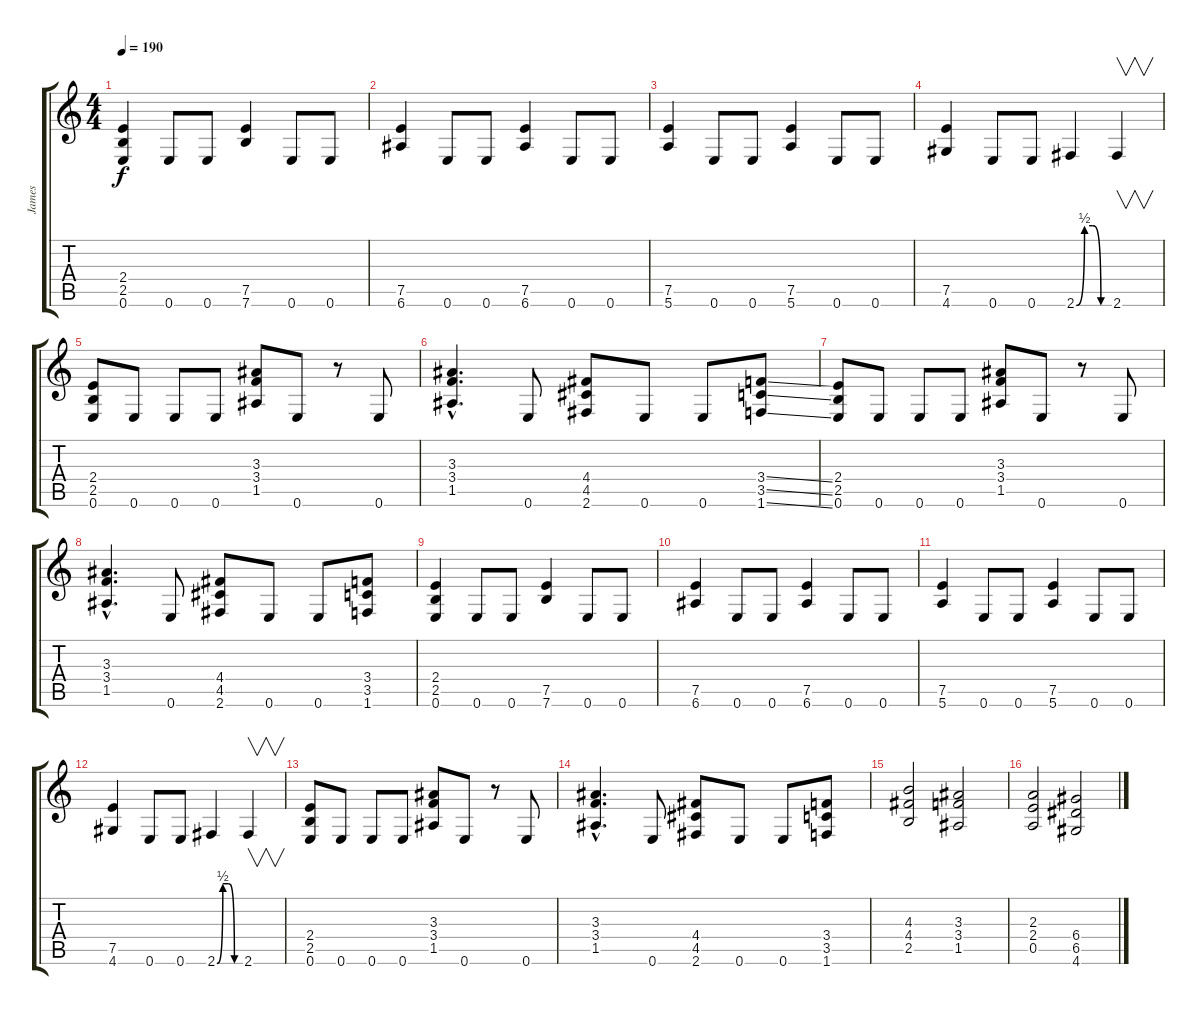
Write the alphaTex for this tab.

\track ("James" "James") {instrument distortionguitar}
\staff {score tabs}
\tuning (E4 B3 G3 D3 A2 E2) {hide}
\ts (4 4)
\tempo 190
\clef g2
\ks c
(2.4 2.5 0.6).4{dy f} 0.6.8 0.6.8 (7.5 7.6).4 0.6.8 0.6.8 |
(7.5 6.6).4 0.6.8 0.6.8 (7.5 6.6).4 0.6.8 0.6.8 |
(7.5 5.6).4 0.6.8 0.6.8 (7.5 5.6).4 0.6.8 0.6.8 |
(7.5 4.6).4 0.6.8 0.6.8 2.6{be (custom 0 0 15 2 30 2 45 0 60 0)}.4 2.6.4{v} |
(2.4 2.5 0.6).8 0.6.8 0.6.8 0.6.8 (3.3 3.4 1.5).8 0.6.8 r.8 0.6.8 |
(3.3{hac} 3.4{hac} 1.5{hac}).4{d} 0.6.8 (4.4 4.5 2.6).8 0.6.8 0.6.8 (3.4{ss} 3.5{ss} 1.6{ss}).8 |
(2.4 2.5 0.6).8 0.6.8 0.6.8 0.6.8 (3.3 3.4 1.5).8 0.6.8 r.8 0.6.8 |
(3.3{hac} 3.4{hac} 1.5{hac}).4{d} 0.6.8 (4.4 4.5 2.6).8 0.6.8 0.6.8 (3.4 3.5 1.6).8 |
(2.4 2.5 0.6).4 0.6.8 0.6.8 (7.5 7.6).4 0.6.8 0.6.8 |
(7.5 6.6).4 0.6.8 0.6.8 (7.5 6.6).4 0.6.8 0.6.8 |
(7.5 5.6).4 0.6.8 0.6.8 (7.5 5.6).4 0.6.8 0.6.8 |
(7.5 4.6).4 0.6.8 0.6.8 2.6{be (custom 0 0 15 2 30 2 45 0 60 0)}.4 2.6.4{v} |
(2.4 2.5 0.6).8 0.6.8 0.6.8 0.6.8 (3.3 3.4 1.5).8 0.6.8 r.8 0.6.8 |
(3.3{hac} 3.4{hac} 1.5{hac}).4{d} 0.6.8 (4.4 4.5 2.6).8 0.6.8 0.6.8 (3.4 3.5 1.6).8 |
(4.3 4.4 2.5).2 (3.3 3.4 1.5).2 |
(2.3 2.4 0.5).2 (6.4 6.5 4.6).2
